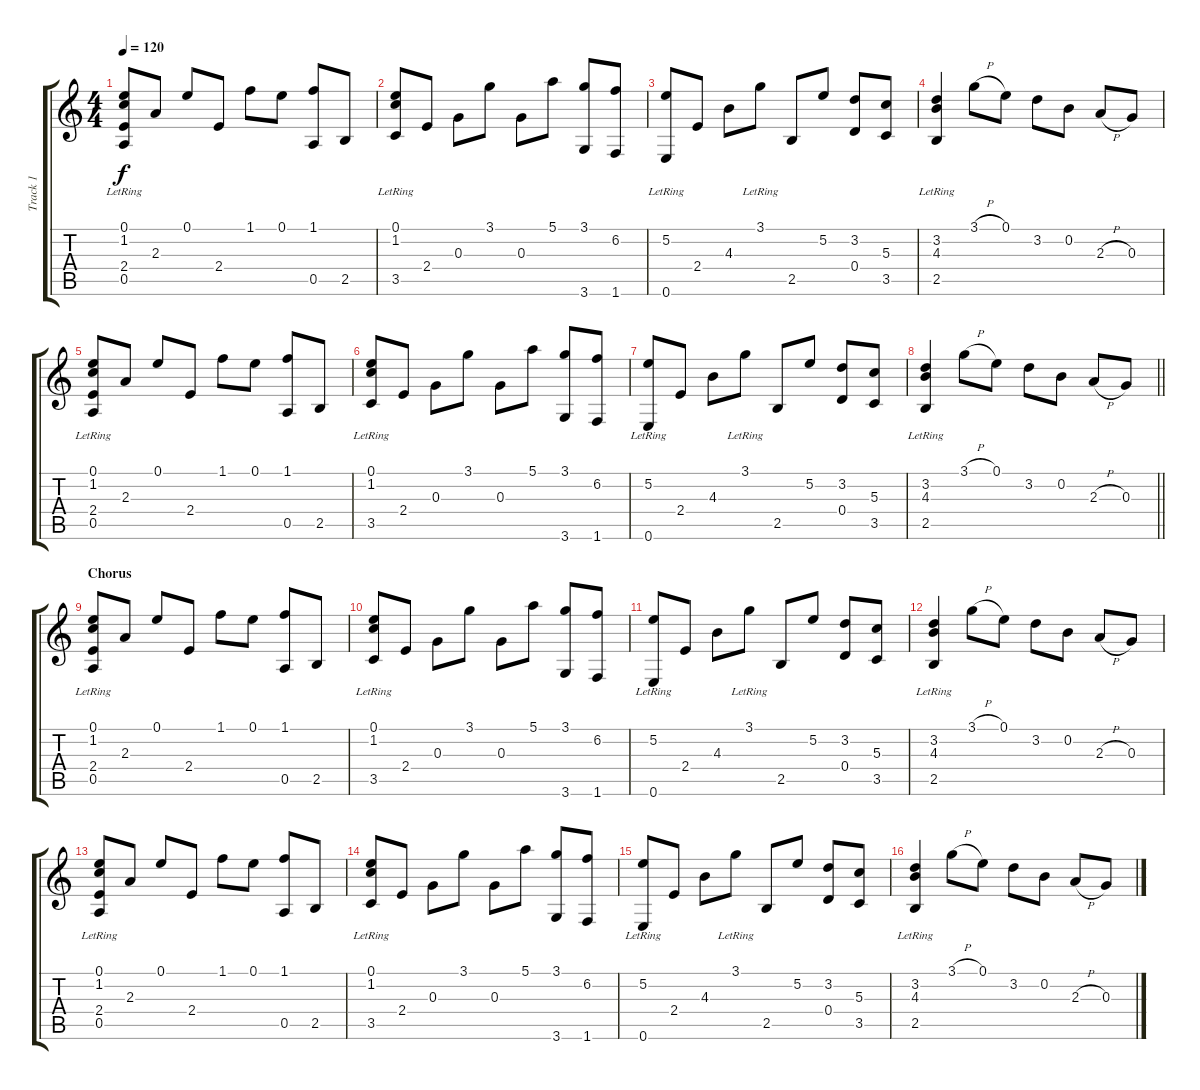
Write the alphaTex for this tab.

\track ("Track 1" "Track 1") {instrument acousticguitarsteel}
\staff {score tabs}
\tuning (E4 B3 G3 D3 A2 E2) {hide}
\ts (4 4)
\tempo 120
\clef g2
\ks c
(0.1 1.2 2.4 0.5{lr}).8{dy f} 2.3.8 0.1.8 2.4.8 1.1.8 0.1.8 (1.1 0.5).8 2.5.8 |
(0.1 1.2 3.5{lr}).8 2.4.8 0.3.8 3.1.8 0.3.8 5.1.8 (3.1 3.6).8 (6.2 1.6).8 |
(5.2{lr} 0.6).8 2.4.8 4.3.8 3.1{lr}.8 2.5.8 5.2.8 (3.2 0.4).8 (5.3 3.5).8 |
(3.2 4.3 2.5{lr}).4 3.1{h}.8 0.1.8 3.2.8 0.2.8 2.3{h}.8 0.3.8 |
(0.1 1.2 2.4 0.5{lr}).8 2.3.8 0.1.8 2.4.8 1.1.8 0.1.8 (1.1 0.5).8 2.5.8 |
(0.1 1.2 3.5{lr}).8 2.4.8 0.3.8 3.1.8 0.3.8 5.1.8 (3.1 3.6).8 (6.2 1.6).8 |
(5.2{lr} 0.6).8 2.4.8 4.3.8 3.1{lr}.8 2.5.8 5.2.8 (3.2 0.4).8 (5.3 3.5).8 |
\barLineRight lightlight
(3.2 4.3 2.5{lr}).4 3.1{h}.8 0.1.8 3.2.8 0.2.8 2.3{h}.8 0.3.8 |
\section ("" "Chorus")
(0.1 1.2 2.4 0.5{lr}).8 2.3.8 0.1.8 2.4.8 1.1.8 0.1.8 (1.1 0.5).8 2.5.8 |
(0.1 1.2 3.5{lr}).8 2.4.8 0.3.8 3.1.8 0.3.8 5.1.8 (3.1 3.6).8 (6.2 1.6).8 |
(5.2{lr} 0.6).8 2.4.8 4.3.8 3.1{lr}.8 2.5.8 5.2.8 (3.2 0.4).8 (5.3 3.5).8 |
(3.2 4.3 2.5{lr}).4 3.1{h}.8 0.1.8 3.2.8 0.2.8 2.3{h}.8 0.3.8 |
(0.1 1.2 2.4 0.5{lr}).8 2.3.8 0.1.8 2.4.8 1.1.8 0.1.8 (1.1 0.5).8 2.5.8 |
(0.1 1.2 3.5{lr}).8 2.4.8 0.3.8 3.1.8 0.3.8 5.1.8 (3.1 3.6).8 (6.2 1.6).8 |
(5.2{lr} 0.6).8 2.4.8 4.3.8 3.1{lr}.8 2.5.8 5.2.8 (3.2 0.4).8 (5.3 3.5).8 |
(3.2 4.3 2.5{lr}).4 3.1{h}.8 0.1.8 3.2.8 0.2.8 2.3{h}.8 0.3.8
